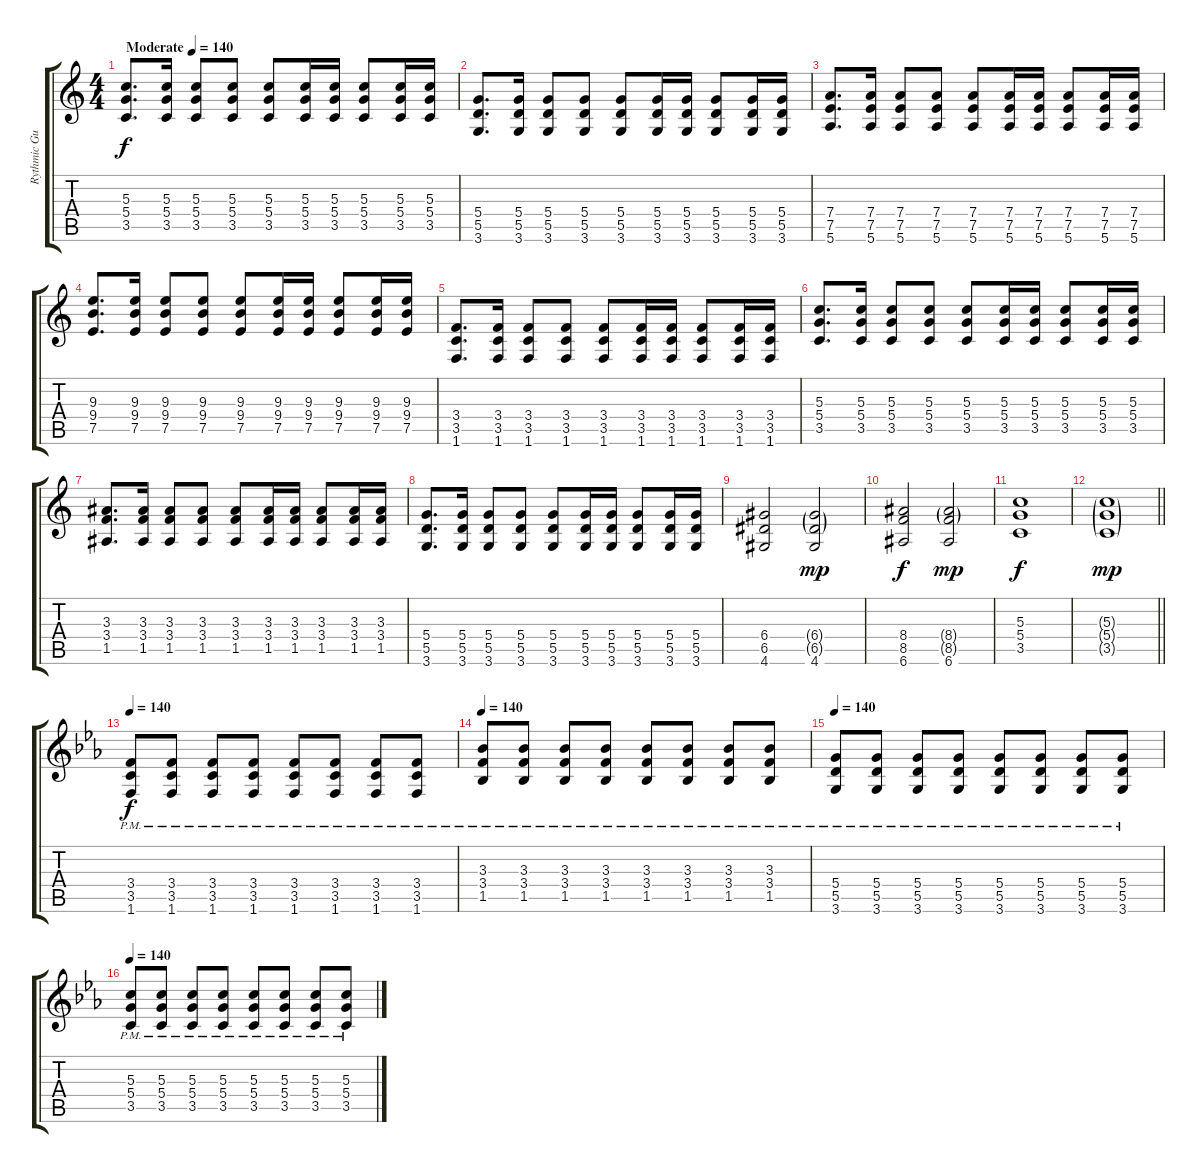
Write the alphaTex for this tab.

\track ("Rythmic Guitar" "Rythmic Gu") {instrument distortionguitar}
\staff {score tabs}
\tuning (E4 B3 G3 D3 A2 E2) {hide}
\ts (4 4)
\tempo (140 "Moderate")
\clef g2
\ks c
(5.3 5.4 3.5).8{d dy f instrument distortionguitar} (5.3 5.4 3.5).16 (5.3 5.4 3.5).8 (5.3 5.4 3.5).8 (5.3 5.4 3.5).8 (5.3 5.4 3.5).16 (5.3 5.4 3.5).16 (5.3 5.4 3.5).8 (5.3 5.4 3.5).16 (5.3 5.4 3.5).16 |
(5.4 5.5 3.6).8{d} (5.4 5.5 3.6).16 (5.4 5.5 3.6).8 (5.4 5.5 3.6).8 (5.4 5.5 3.6).8 (5.4 5.5 3.6).16 (5.4 5.5 3.6).16 (5.4 5.5 3.6).8 (5.4 5.5 3.6).16 (5.4 5.5 3.6).16 |
(7.4 7.5 5.6).8{d} (7.4 7.5 5.6).16 (7.4 7.5 5.6).8 (7.4 7.5 5.6).8 (7.4 7.5 5.6).8 (7.4 7.5 5.6).16 (7.4 7.5 5.6).16 (7.4 7.5 5.6).8 (7.4 7.5 5.6).16 (7.4 7.5 5.6).16 |
(9.3 9.4 7.5).8{d} (9.3 9.4 7.5).16 (9.3 9.4 7.5).8 (9.3 9.4 7.5).8 (9.3 9.4 7.5).8 (9.3 9.4 7.5).16 (9.3 9.4 7.5).16 (9.3 9.4 7.5).8 (9.3 9.4 7.5).16 (9.3 9.4 7.5).16 |
(3.4 3.5 1.6).8{d} (3.4 3.5 1.6).16 (3.4 3.5 1.6).8 (3.4 3.5 1.6).8 (3.4 3.5 1.6).8 (3.4 3.5 1.6).16 (3.4 3.5 1.6).16 (3.4 3.5 1.6).8 (3.4 3.5 1.6).16 (3.4 3.5 1.6).16 |
(5.3 5.4 3.5).8{d} (5.3 5.4 3.5).16 (5.3 5.4 3.5).8 (5.3 5.4 3.5).8 (5.3 5.4 3.5).8 (5.3 5.4 3.5).16 (5.3 5.4 3.5).16 (5.3 5.4 3.5).8 (5.3 5.4 3.5).16 (5.3 5.4 3.5).16 |
(3.3 3.4 1.5).8{d} (3.3 3.4 1.5).16 (3.3 3.4 1.5).8 (3.3 3.4 1.5).8 (3.3 3.4 1.5).8 (3.3 3.4 1.5).16 (3.3 3.4 1.5).16 (3.3 3.4 1.5).8 (3.3 3.4 1.5).16 (3.3 3.4 1.5).16 |
(5.4 5.5 3.6).8{d} (5.4 5.5 3.6).16 (5.4 5.5 3.6).8 (5.4 5.5 3.6).8 (5.4 5.5 3.6).8 (5.4 5.5 3.6).16 (5.4 5.5 3.6).16 (5.4 5.5 3.6).8 (5.4 5.5 3.6).16 (5.4 5.5 3.6).16 |
(6.4 6.5 4.6).2 (6.4{g} 6.5{g} 4.6).2{dy mp} |
(8.4 8.5 6.6).2{dy f} (8.4{g} 8.5{g} 6.6).2{dy mp} |
(5.3 5.4 3.5).1{dy f} |
\barLineRight lightlight
(5.3{g} 5.4{g} 3.5{g}).1{dy mp} |
\tempo 140
\ks eb
(3.4{pm} 3.5{pm} 1.6).8{dy f instrument distortionguitar} (3.4{pm} 3.5{pm} 1.6).8 (3.4{pm} 3.5{pm} 1.6).8 (3.4{pm} 3.5{pm} 1.6).8 (3.4{pm} 3.5{pm} 1.6).8 (3.4{pm} 3.5{pm} 1.6).8 (3.4{pm} 3.5{pm} 1.6).8 (3.4{pm} 3.5{pm} 1.6).8 |
\tempo 140
(3.3 3.4{pm} 1.5{pm}).8{instrument distortionguitar} (3.3 3.4{pm} 1.5{pm}).8 (3.3 3.4{pm} 1.5{pm}).8 (3.3 3.4{pm} 1.5{pm}).8 (3.3 3.4{pm} 1.5{pm}).8 (3.3 3.4{pm} 1.5{pm}).8 (3.3 3.4{pm} 1.5{pm}).8 (3.3 3.4{pm} 1.5{pm}).8 |
\tempo 140
(5.4{pm} 5.5{pm} 3.6).8{instrument distortionguitar} (5.4{pm} 5.5{pm} 3.6).8 (5.4{pm} 5.5{pm} 3.6).8 (5.4{pm} 5.5{pm} 3.6).8 (5.4{pm} 5.5{pm} 3.6).8 (5.4{pm} 5.5{pm} 3.6).8 (5.4{pm} 5.5{pm} 3.6).8 (5.4{pm} 5.5{pm} 3.6).8 |
\tempo 140
(5.3 5.4{pm} 3.5{pm}).8 (5.3 5.4{pm} 3.5{pm}).8 (5.3 5.4{pm} 3.5{pm}).8 (5.3 5.4{pm} 3.5{pm}).8 (5.3 5.4{pm} 3.5{pm}).8 (5.3 5.4{pm} 3.5{pm}).8 (5.3 5.4{pm} 3.5{pm}).8 (5.3 5.4{pm} 3.5{pm}).8
